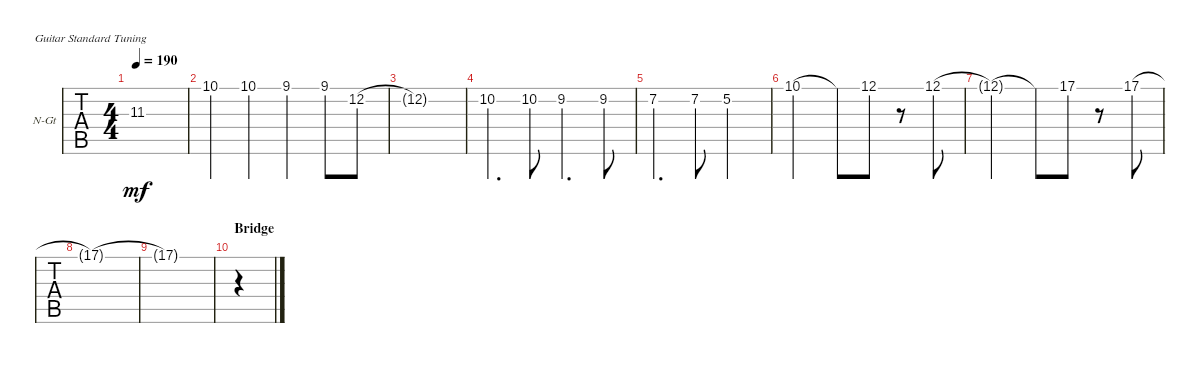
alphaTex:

\defaultSystemsLayout 4
\bracketExtendMode groupsimilarinstruments
\firstSystemTrackNameOrientation horizontal
\otherSystemsTrackNameOrientation horizontal
\track ("Vocals" "N-Gt") {instrument acousticguitarnylon}
\staff {tabs}
\tuning (E4 B3 G3 D3 A2 E2)
\ts (4 4)
\tempo 190
\clef g2
\ks c
11.3{t}.1{dy mf} |
10.1.4 10.1.4 9.1.4 9.1.8 12.2.8 |
12.2{t}.1 |
10.2.4{d} 10.2.8 9.2.4{d} 9.2.8 |
7.2.4{d} 7.2.8 5.2.2 |
10.1.2 10.1{t}.8 12.1.8 r.8 12.1.8 |
12.1{t}.2 12.1{t}.8 17.1.8 r.8 17.1.8 |
17.1{t}.1 |
17.1{t}.1 |
\section ("" "Bridge")
